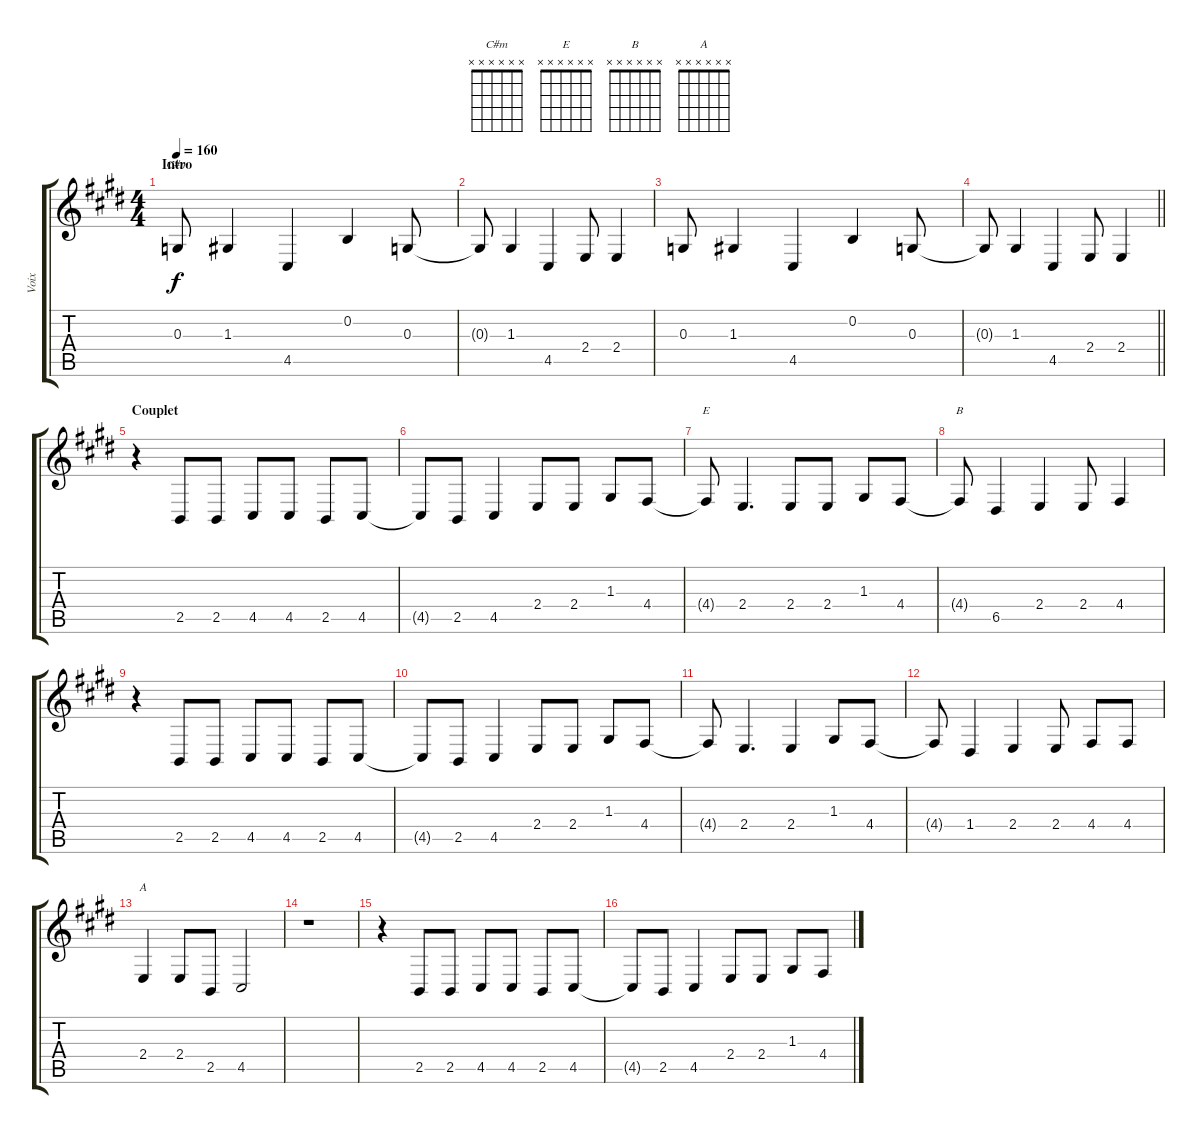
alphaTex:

\track ("Voix" "Voix") {instrument drawbarorgan}
\staff {score tabs}
\tuning (E4 B3 G3 D3 A2 E2) {hide}
\chord ("C#m" x x x x x x)
\chord ("E" x x x x x x)
\chord ("B" x x x x x x)
\chord ("A" x x x x x x)
\ts (4 4)
\section ("" "Intro")
\tempo 160
\clef g2
\ks e
0.3.8{ch "C#m" dy f instrument drawbarorgan} 1.3.4 4.5.4 0.2.4 0.3.8 |
0.3{t}.8 1.3.4 4.5.4 2.4.8 2.4.4 |
0.3.8 1.3.4 4.5.4 0.2.4 0.3.8 |
\barLineRight lightlight
0.3{t}.8 1.3.4 4.5.4 2.4.8 2.4.4 |
\section ("" "Couplet")
r.4 2.5.8{lyrics (0 "") lyrics (1 "") lyrics (2 "") lyrics (3 "") lyrics (4 "")} 2.5.8 4.5.8 4.5.8 2.5.8 4.5.8 |
4.5{t}.8 2.5.8 4.5.4 2.4.8 2.4.8 1.3.8 4.4.8 |
4.4{t}.8{ch "E"} 2.4.4{d} 2.4.8 2.4.8 1.3.8 4.4.8 |
4.4{t}.8{ch "B"} 6.5.4 2.4.4 2.4.8 4.4.4 |
r.4 2.5.8 2.5.8 4.5.8 4.5.8 2.5.8 4.5.8 |
4.5{t}.8 2.5.8 4.5.4 2.4.8 2.4.8 1.3.8 4.4.8 |
4.4{t}.8 2.4.4{d} 2.4.4 1.3.8 4.4.8 |
4.4{t}.8 1.4.4 2.4.4 2.4.8 4.4.8 4.4.8 |
2.4.4{ch "A"} 2.4.8 2.5.8 4.5.2 |
r.1 |
r.4 2.5.8 2.5.8 4.5.8 4.5.8 2.5.8 4.5.8 |
4.5{t}.8 2.5.8 4.5.4 2.4.8 2.4.8 1.3.8 4.4.8
